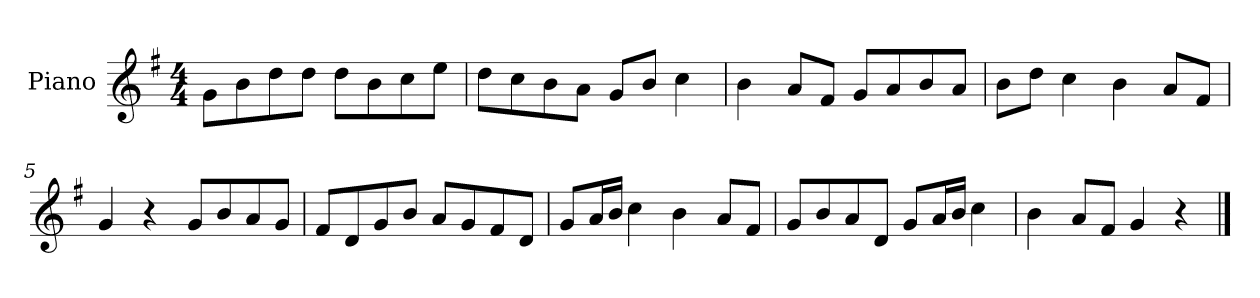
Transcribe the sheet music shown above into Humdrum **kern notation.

**kern
*part1
*staff1
*I"Piano
*I'P-no
*clefG2
*k[f#]
*M4/4
*MM90
=1
8g\L
8b\
8dd\
8dd\J
8dd\L
8b\
8cc\
8ee\J
=2
8dd\L
8cc\
8b\
8a\J
8g/L
8b/J
4cc\
=3
4b\
8a/L
8f#/J
8g/L
8a/
8b/
8a/J
=4
8b\L
8dd\J
4cc\
4b\
8a/L
8f#/J
=5
4g/
4r
8g/L
8b/
8a/
8g/J
!!LO:LB:g=z
=6
8f#/L
8d/
8g/
8b/J
8a/L
8g/
8f#/
8d/J
=7
8g/L
16a/L
16b/JJ
4cc\
4b\
8a/L
8f#/J
=8
8g/L
8b/
8a/
8d/J
8g/L
16a/L
16b/JJ
4cc\
=9
4b\
8a/L
8f#/J
4g/
4r
==
*-
